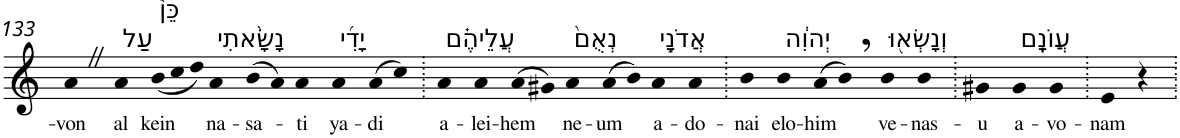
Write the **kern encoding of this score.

**kern	**text
*part1	*part1
*staff1	*staff1
*I"Piano	*
*I'Pno	*
!!LO:PB:g=z
*clefG2	*
*k[]	*
=133	=133
!	!LO:LY:b
4aZ	-von
!LO:TX:a:t=עַל	!
!	!LO:LY:b
4a	al
*Xtuplet	*
!LO:TX:a:t=כֵּן֩	!
!	!LO:LY:b
(<12b	kein
12cc	.
12dd)	.
!LO:TX:a:t=נָשָׂ֨אתִי	!
!	!LO:LY:b
4a	na-
!	!LO:LY:b
(>8b	-sa-
8a)	.
!	!LO:LY:b
4a	-ti
!LO:TX:a:t=יָדִ֜י	!
!	!LO:LY:b
4a	ya-
!	!LO:LY:b
(>8a	-di
8cc)	.
=134.	=134.
!LO:TX:a:t=עֲלֵיהֶ֗ם	!
!	!LO:LY:b
4a	a-
!	!LO:LY:b
4a	-lei-
!	!LO:LY:b
(>8a	-hem
8g#X)	.
!LO:TX:a:t=נְאֻם֙	!
!	!LO:LY:b
4a	ne-
!	!LO:LY:b
(>8a	-um
8b)	.
!LO:TX:a:t=אֲדֹנָ֣י	!
!	!LO:LY:b
4a	a-
!	!LO:LY:b
4a	-do-
=135.	=135.
!	!LO:LY:b
4b	-nai
!LO:TX:a:t=יְהוִ֔ה	!
!	!LO:LY:b
4b	elo-
!	!LO:LY:b
(>8a	-him
8b,)	.
!LO:TX:a:t=וְנָשְׂא֖וּ	!
!	!LO:LY:b
4b	ve-
!	!LO:LY:b
4b	-nas-
=136.	=136.
!	!LO:LY:b
4g#X	-u
!LO:TX:a:t=עֲוֺנָֽם	!
!	!LO:LY:b
4g#	a-
!	!LO:LY:b
4g#	-vo-
=137.	=137.
!	!LO:LY:b
4e	-nam
4r	.
=.	=.
*-	*-
